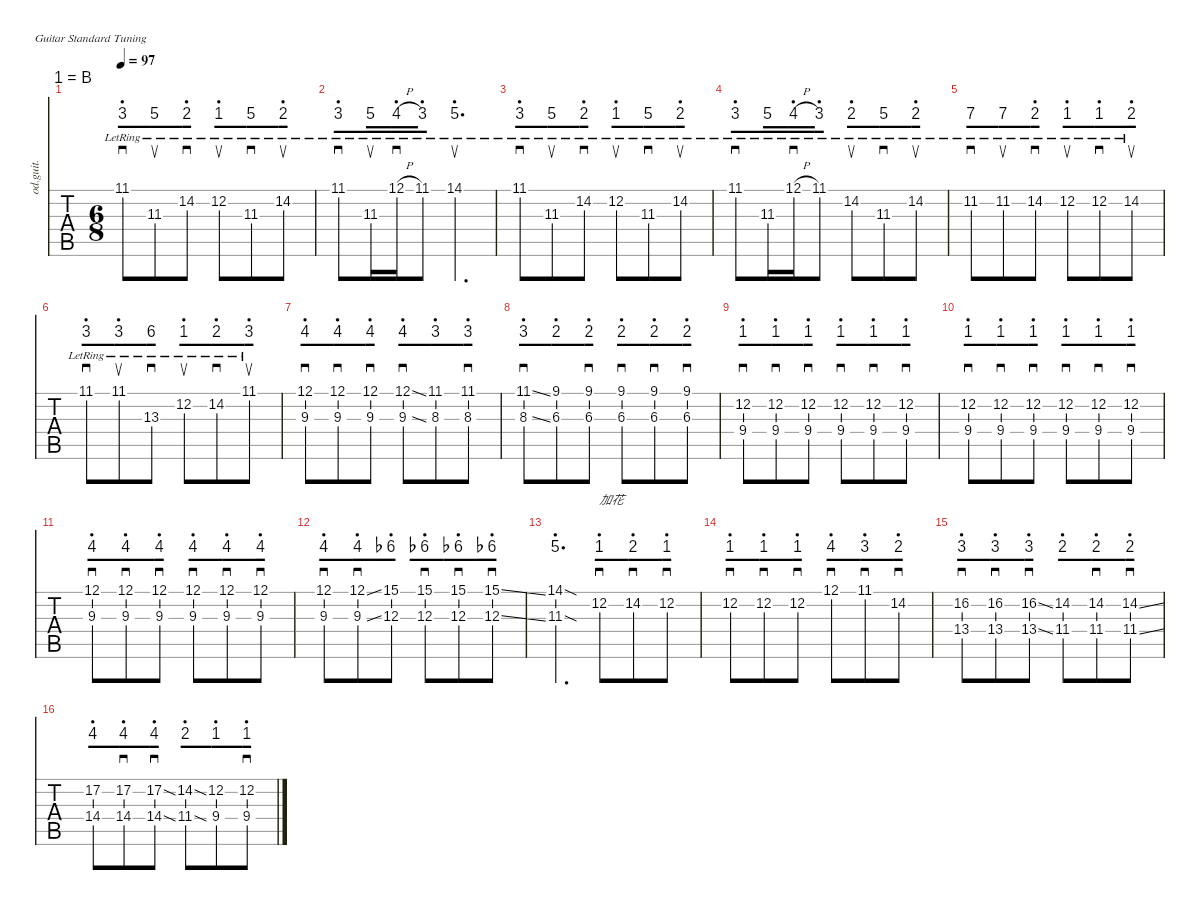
\defaultSystemsLayout 4
\hideDynamics
\bracketExtendMode nobrackets
\chordDiagramsInScore
\track ("Overdriven Guitar" "od.guit.") {instrument overdrivenguitar}
\staff {tabs numbered}
\tuning (E4 B3 G3 D3 A2 E2)
\ts (6 8)
\tempo 97
\clef g2
\ks b
11.1{lr acc #}.8{sd dy mf} 11.3{lr acc #}.8{su} 14.2{lr acc #}.8{sd} 12.2{lr acc forcenatural}.8{su} 11.3{lr acc #}.8{sd} 14.2{lr acc #}.8{su} |
11.1{lr acc #}.8{sd} 11.3{lr acc #}.16{su} 12.1{h lr acc forcenatural}.16{sd} 11.1{lr acc #}.8 14.1{lr acc #}.4{d su} |
11.1{lr acc #}.8{sd} 11.3{lr acc #}.8{su} 14.2{lr acc #}.8{sd} 12.2{lr acc forcenatural}.8{su} 11.3{lr acc #}.8{sd} 14.2{lr acc #}.8{su} |
11.1{lr acc #}.8{sd} 11.3{lr acc #}.16 12.1{h lr acc forcenatural}.16{sd} 11.1{lr acc #}.8 14.2{lr acc #}.8{su} 11.3{lr acc #}.8{sd} 14.2{lr acc #}.8{su} |
11.2{lr acc #}.8{sd} 11.2{lr acc #}.8{su} 14.2{lr acc #}.8{sd} 12.2{lr acc forcenatural}.8{su} 12.2{lr acc forcenatural}.8{sd} 14.2{lr acc #}.8{su} |
11.1{lr acc #}.8{sd} 11.1{lr acc #}.8{su} 13.3{lr acc #}.8{sd} 12.2{lr acc forcenatural}.8{su} 14.2{lr acc #}.8{sd} 11.1{lr acc #}.8{su} |
(12.1{acc forcenatural} 9.3{acc forcenatural}).8{sd} (12.1{acc forcenatural} 9.3{acc forcenatural}).8{sd} (12.1{acc forcenatural} 9.3{acc forcenatural}).8{sd} (12.1{ss acc forcenatural} 9.3{ss acc forcenatural}).8{sd} (11.1{acc #} 8.3{acc #}).8 (11.1{acc #} 8.3{acc #}).8{sd} |
(11.1{ss acc #} 8.3{ss acc #}).8{sd} (9.1{acc #} 6.3{acc #}).8 (9.1{acc #} 6.3{acc #}).8{sd} (9.1{acc #} 6.3{acc #}).8{sd} (9.1{acc #} 6.3{acc #}).8{sd} (9.1{acc #} 6.3{acc #}).8{sd} |
(12.2{acc forcenatural} 9.4{acc forcenatural}).8{sd} (12.2{acc forcenatural} 9.4{acc forcenatural}).8{sd} (12.2{acc forcenatural} 9.4{acc forcenatural}).8{sd} (12.2{acc forcenatural} 9.4{acc forcenatural}).8{sd} (12.2{acc forcenatural} 9.4{acc forcenatural}).8{sd} (12.2{acc forcenatural} 9.4{acc forcenatural}).8{sd} |
(12.2{acc forcenatural} 9.4{acc forcenatural}).8{sd} (12.2{acc forcenatural} 9.4{acc forcenatural}).8{sd} (12.2{acc forcenatural} 9.4{acc forcenatural}).8{sd} (12.2{acc forcenatural} 9.4{acc forcenatural}).8{sd} (12.2{acc forcenatural} 9.4{acc forcenatural}).8{sd} (12.2{acc forcenatural} 9.4{acc forcenatural}).8{sd} |
(12.1{acc forcenatural} 9.3{acc forcenatural}).8{sd} (12.1{acc forcenatural} 9.3{acc forcenatural}).8{sd} (12.1{acc forcenatural} 9.3{acc forcenatural}).8{sd} (12.1{acc forcenatural} 9.3{acc forcenatural}).8{sd} (12.1{acc forcenatural} 9.3{acc forcenatural}).8{sd} (12.1{acc forcenatural} 9.3{acc forcenatural}).8{sd} |
(12.1{acc forcenatural} 9.3{acc forcenatural}).8{sd} (12.1{ss acc forcenatural} 9.3{ss acc forcenatural}).8{sd} (15.1{acc forcenatural} 12.3{acc forcenatural}).8 (15.1{acc forcenatural} 12.3{acc forcenatural}).8{sd} (15.1{acc forcenatural} 12.3{acc forcenatural}).8{sd} (15.1{ss acc forcenatural} 12.3{ss acc forcenatural}).8{sd} |
(14.1{sod acc #} 11.3{sod acc #}).4{d} 12.2{acc forcenatural}.8{sd txt "加花"} 14.2{acc #}.8{sd} 12.2{acc forcenatural}.8{sd} |
12.2{acc forcenatural}.8{sd} 12.2{acc forcenatural}.8{sd} 12.2{acc forcenatural}.8{sd} 12.1{acc forcenatural}.8{sd} 11.1{acc #}.8{sd} 14.2{acc #}.8{sd} |
(16.2{acc #} 13.4{acc #}).8{sd} (16.2{acc #} 13.4{acc #}).8{sd} (16.2{ss acc #} 13.4{ss acc #}).8{sd} (14.2{acc #} 11.4{acc #}).8 (14.2{acc #} 11.4{acc #}).8{sd} (14.2{ss acc #} 11.4{ss acc #}).8{sd} |
(17.2{acc forcenatural} 14.4{acc forcenatural}).8 (17.2{acc forcenatural} 14.4{acc forcenatural}).8{sd} (17.2{ss acc forcenatural} 14.4{ss acc forcenatural}).8{sd} (14.2{ss acc #} 11.4{ss acc #}).8 (12.2{acc forcenatural} 9.4{acc forcenatural}).8 (12.2{acc forcenatural} 9.4{acc forcenatural}).8{sd}
